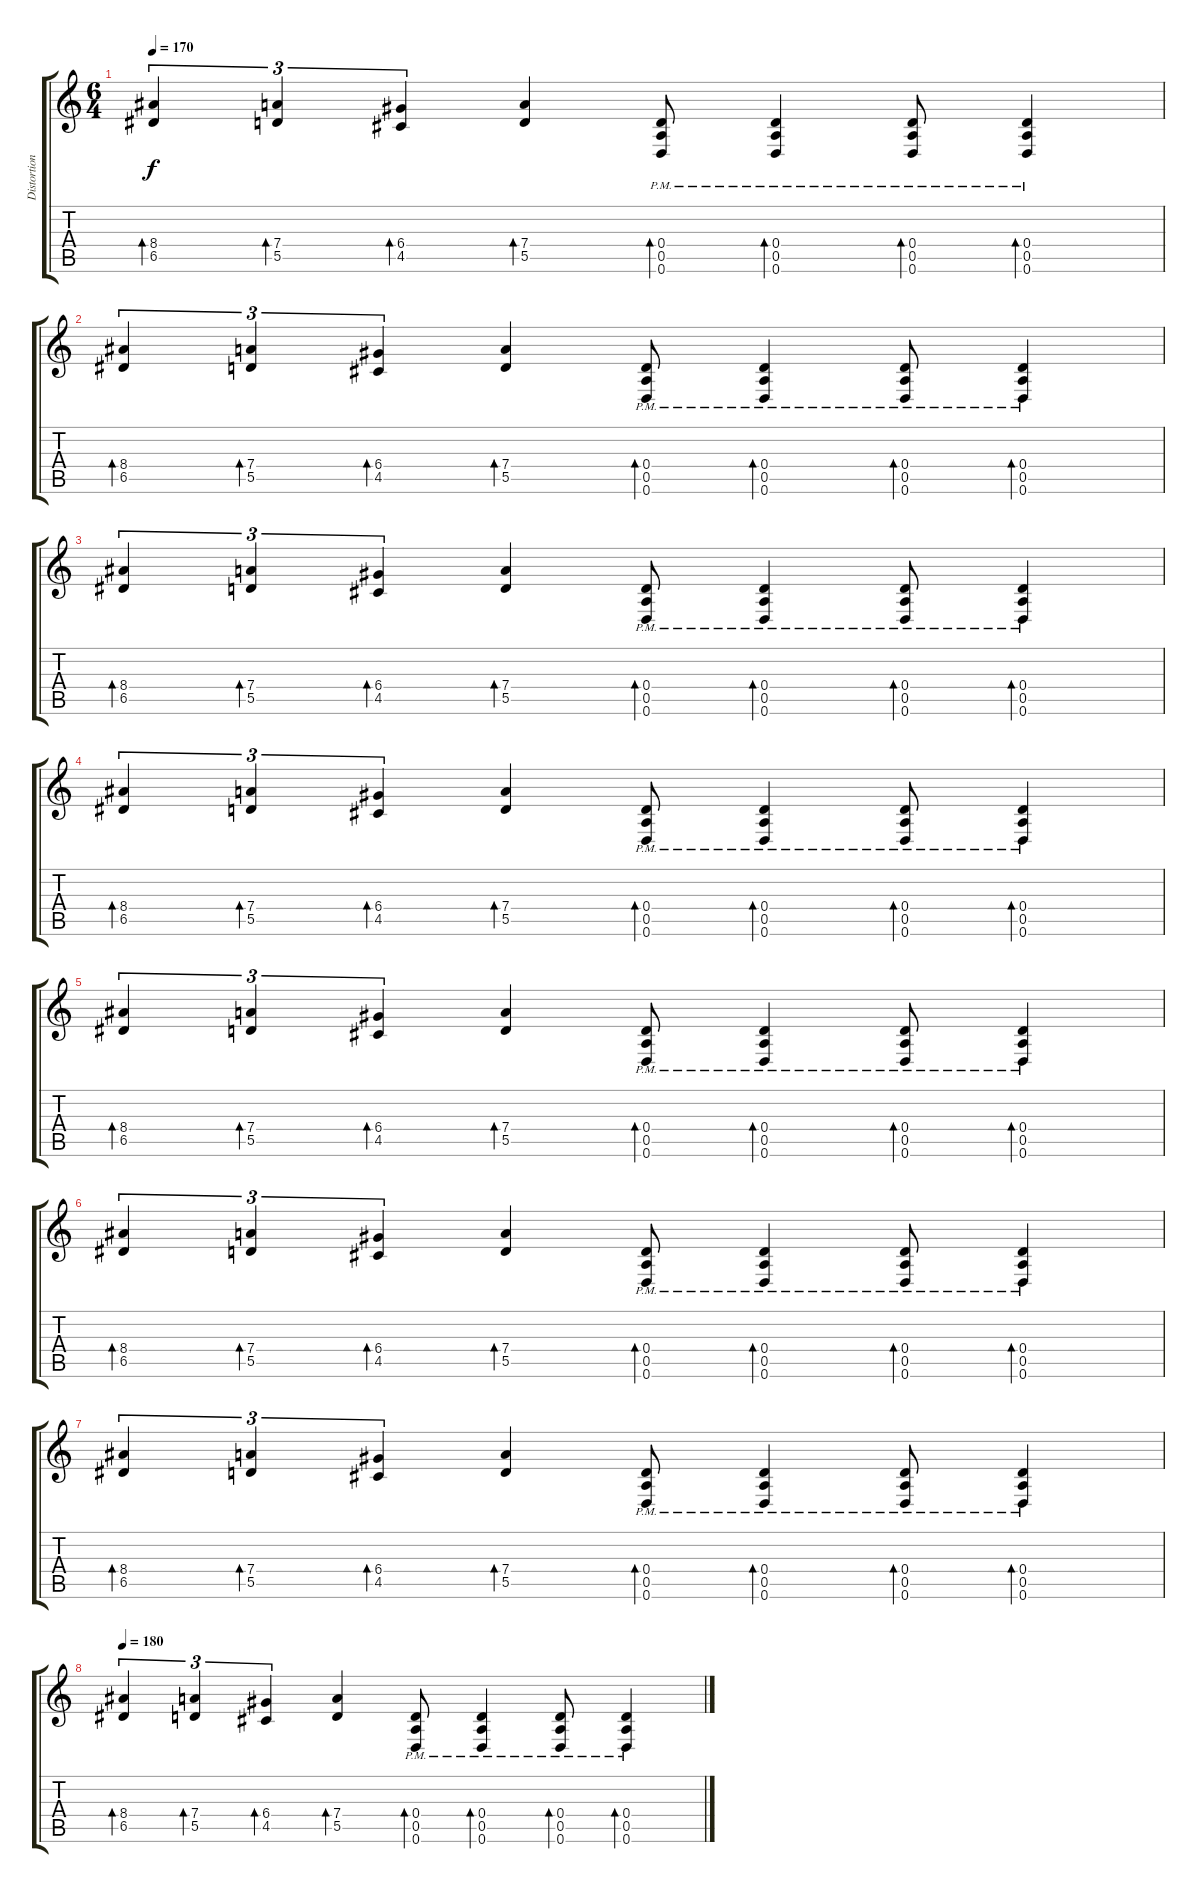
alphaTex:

\track ("Distortion Guitar 1" "Distortion") {instrument distortionguitar}
\staff {score tabs}
\tuning (E4 B3 G3 D3 A2 D2) {hide}
\ts (6 4)
\tempo 170
\clef g2
\ks c
(8.4 6.5).4{tu (3 2) bd 60 dy f} (7.4 5.5).4{tu (3 2) bd 60} (6.4 4.5).4{tu (3 2) bd 60} (7.4 5.5).4{bd 60} (0.4{pm} 0.5{pm} 0.6{pm}).8{bd 60} (0.4{pm} 0.5{pm} 0.6{pm}).4{bd 60} (0.4{pm} 0.5{pm} 0.6{pm}).8{bd 60} (0.4{pm} 0.5{pm} 0.6{pm}).4{bd 60} |
(8.4 6.5).4{tu (3 2) bd 60} (7.4 5.5).4{tu (3 2) bd 60} (6.4 4.5).4{tu (3 2) bd 60} (7.4 5.5).4{bd 60} (0.4{pm} 0.5{pm} 0.6{pm}).8{bd 60} (0.4{pm} 0.5{pm} 0.6{pm}).4{bd 60} (0.4{pm} 0.5{pm} 0.6{pm}).8{bd 60} (0.4{pm} 0.5{pm} 0.6{pm}).4{bd 60} |
(8.4 6.5).4{tu (3 2) bd 60} (7.4 5.5).4{tu (3 2) bd 60} (6.4 4.5).4{tu (3 2) bd 60} (7.4 5.5).4{bd 60} (0.4{pm} 0.5{pm} 0.6{pm}).8{bd 60} (0.4{pm} 0.5{pm} 0.6{pm}).4{bd 60} (0.4{pm} 0.5{pm} 0.6{pm}).8{bd 60} (0.4{pm} 0.5{pm} 0.6{pm}).4{bd 60} |
(8.4 6.5).4{tu (3 2) bd 60} (7.4 5.5).4{tu (3 2) bd 60} (6.4 4.5).4{tu (3 2) bd 60} (7.4 5.5).4{bd 60} (0.4{pm} 0.5{pm} 0.6{pm}).8{bd 60} (0.4{pm} 0.5{pm} 0.6{pm}).4{bd 60} (0.4{pm} 0.5{pm} 0.6{pm}).8{bd 60} (0.4{pm} 0.5{pm} 0.6{pm}).4{bd 60} |
(8.4 6.5).4{tu (3 2) bd 60} (7.4 5.5).4{tu (3 2) bd 60} (6.4 4.5).4{tu (3 2) bd 60} (7.4 5.5).4{bd 60} (0.4{pm} 0.5{pm} 0.6{pm}).8{bd 60} (0.4{pm} 0.5{pm} 0.6{pm}).4{bd 60} (0.4{pm} 0.5{pm} 0.6{pm}).8{bd 60} (0.4{pm} 0.5{pm} 0.6{pm}).4{bd 60} |
(8.4 6.5).4{tu (3 2) bd 60} (7.4 5.5).4{tu (3 2) bd 60} (6.4 4.5).4{tu (3 2) bd 60} (7.4 5.5).4{bd 60} (0.4{pm} 0.5{pm} 0.6{pm}).8{bd 60} (0.4{pm} 0.5{pm} 0.6{pm}).4{bd 60} (0.4{pm} 0.5{pm} 0.6{pm}).8{bd 60} (0.4{pm} 0.5{pm} 0.6{pm}).4{bd 60} |
(8.4 6.5).4{tu (3 2) bd 60} (7.4 5.5).4{tu (3 2) bd 60} (6.4 4.5).4{tu (3 2) bd 60} (7.4 5.5).4{bd 60} (0.4{pm} 0.5{pm} 0.6{pm}).8{bd 60} (0.4{pm} 0.5{pm} 0.6{pm}).4{bd 60} (0.4{pm} 0.5{pm} 0.6{pm}).8{bd 60} (0.4{pm} 0.5{pm} 0.6{pm}).4{bd 60} |
\tempo 180
(8.4 6.5).4{tu (3 2) bd 60} (7.4 5.5).4{tu (3 2) bd 60} (6.4 4.5).4{tu (3 2) bd 60} (7.4 5.5).4{bd 60} (0.4{pm} 0.5{pm} 0.6{pm}).8{bd 60} (0.4{pm} 0.5{pm} 0.6{pm}).4{bd 60} (0.4{pm} 0.5{pm} 0.6{pm}).8{bd 60} (0.4{pm} 0.5{pm} 0.6{pm}).4{bd 60}
